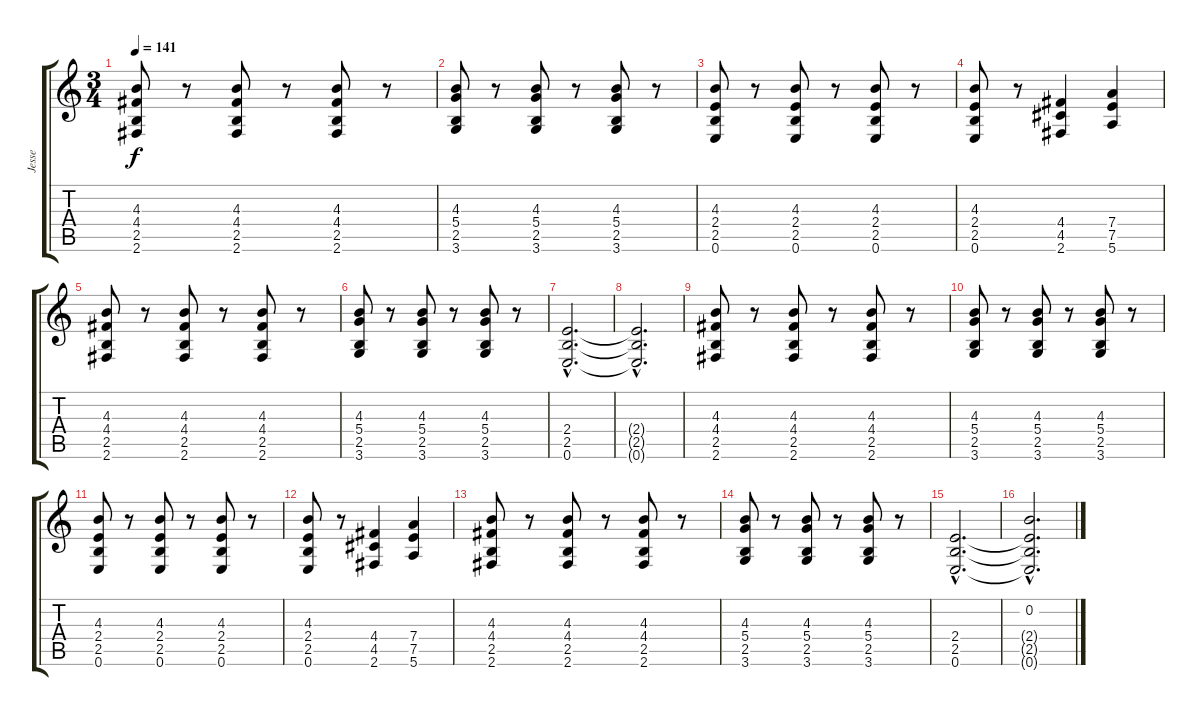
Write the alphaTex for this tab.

\track ("Jesse" "Jesse") {instrument distortionguitar}
\staff {score tabs}
\tuning (E4 B3 G3 D3 A2 E2) {hide}
\ts (3 4)
\tempo 141
\clef g2
\ks c
(4.3 4.4 2.5 2.6).8{dy f} r.8 (4.3 4.4 2.5 2.6).8 r.8 (4.3 4.4 2.5 2.6).8 r.8 |
(4.3 5.4 2.5 3.6).8 r.8 (4.3 5.4 2.5 3.6).8 r.8 (4.3 5.4 2.5 3.6).8 r.8 |
(4.3 2.4 2.5 0.6).8 r.8 (4.3 2.4 2.5 0.6).8 r.8 (4.3 2.4 2.5 0.6).8 r.8 |
(4.3 2.4 2.5 0.6).8 r.8 (4.4 4.5 2.6).4 (7.4 7.5 5.6).4 |
(4.3 4.4 2.5 2.6).8 r.8 (4.3 4.4 2.5 2.6).8 r.8 (4.3 4.4 2.5 2.6).8 r.8 |
(4.3 5.4 2.5 3.6).8 r.8 (4.3 5.4 2.5 3.6).8 r.8 (4.3 5.4 2.5 3.6).8 r.8 |
(2.4{hac} 2.5{hac} 0.6{hac}).2{d} |
(2.4{hac t} 2.5{hac t} 0.6{hac t}).2{d} |
(4.3 4.4 2.5 2.6).8 r.8 (4.3 4.4 2.5 2.6).8 r.8 (4.3 4.4 2.5 2.6).8 r.8 |
(4.3 5.4 2.5 3.6).8 r.8 (4.3 5.4 2.5 3.6).8 r.8 (4.3 5.4 2.5 3.6).8 r.8 |
(4.3 2.4 2.5 0.6).8 r.8 (4.3 2.4 2.5 0.6).8 r.8 (4.3 2.4 2.5 0.6).8 r.8 |
(4.3 2.4 2.5 0.6).8 r.8 (4.4 4.5 2.6).4 (7.4 7.5 5.6).4 |
(4.3 4.4 2.5 2.6).8 r.8 (4.3 4.4 2.5 2.6).8 r.8 (4.3 4.4 2.5 2.6).8 r.8 |
(4.3 5.4 2.5 3.6).8 r.8 (4.3 5.4 2.5 3.6).8 r.8 (4.3 5.4 2.5 3.6).8 r.8 |
(2.4{hac} 2.5{hac} 0.6{hac}).2{d} |
(0.2{hac} 2.4{hac t} 2.5{hac t} 0.6{hac t}).2{d}
